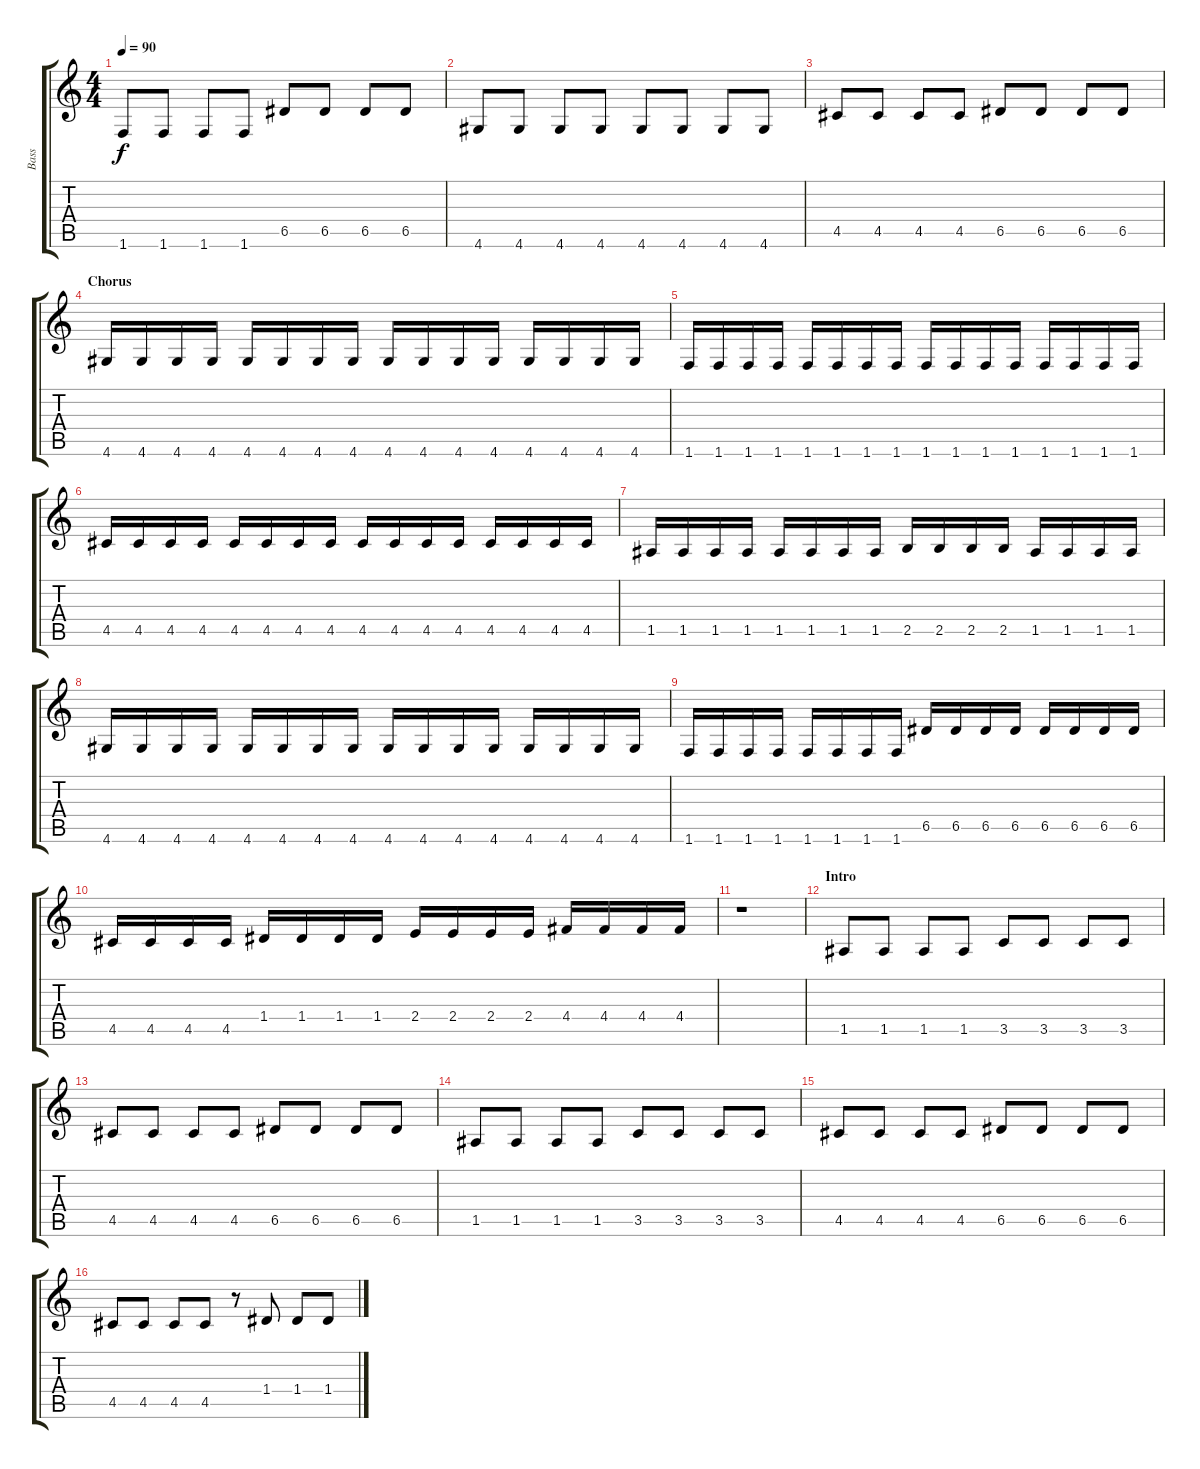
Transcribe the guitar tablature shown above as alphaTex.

\track ("Bass" "Bass") {instrument electricbasspick}
\staff {score tabs}
\tuning (E4 B3 G3 D3 A2 E2) {hide}
\ts (4 4)
\tempo 90
\clef g2
\ks c
1.6.8{dy f} 1.6.8 1.6.8 1.6.8 6.5.8 6.5.8 6.5.8 6.5.8 |
4.6.8 4.6.8 4.6.8 4.6.8 4.6.8 4.6.8 4.6.8 4.6.8 |
4.5.8 4.5.8 4.5.8 4.5.8 6.5.8 6.5.8 6.5.8 6.5.8 |
\section ("" "Chorus")
4.6.16 4.6.16 4.6.16 4.6.16 4.6.16 4.6.16 4.6.16 4.6.16 4.6.16 4.6.16 4.6.16 4.6.16 4.6.16 4.6.16 4.6.16 4.6.16 |
1.6.16 1.6.16 1.6.16 1.6.16 1.6.16 1.6.16 1.6.16 1.6.16 1.6.16 1.6.16 1.6.16 1.6.16 1.6.16 1.6.16 1.6.16 1.6.16 |
4.5.16 4.5.16 4.5.16 4.5.16 4.5.16 4.5.16 4.5.16 4.5.16 4.5.16 4.5.16 4.5.16 4.5.16 4.5.16 4.5.16 4.5.16 4.5.16 |
1.5.16 1.5.16 1.5.16 1.5.16 1.5.16 1.5.16 1.5.16 1.5.16 2.5.16 2.5.16 2.5.16 2.5.16 1.5.16 1.5.16 1.5.16 1.5.16 |
4.6.16 4.6.16 4.6.16 4.6.16 4.6.16 4.6.16 4.6.16 4.6.16 4.6.16 4.6.16 4.6.16 4.6.16 4.6.16 4.6.16 4.6.16 4.6.16 |
1.6.16 1.6.16 1.6.16 1.6.16 1.6.16 1.6.16 1.6.16 1.6.16 6.5.16 6.5.16 6.5.16 6.5.16 6.5.16 6.5.16 6.5.16 6.5.16 |
4.5.16 4.5.16 4.5.16 4.5.16 1.4.16 1.4.16 1.4.16 1.4.16 2.4.16 2.4.16 2.4.16 2.4.16 4.4.16 4.4.16 4.4.16 4.4.16 |
r.1 |
\section ("" "Intro")
1.5.8 1.5.8 1.5.8 1.5.8 3.5.8 3.5.8 3.5.8 3.5.8 |
4.5.8 4.5.8 4.5.8 4.5.8 6.5.8 6.5.8 6.5.8 6.5.8 |
1.5.8 1.5.8 1.5.8 1.5.8 3.5.8 3.5.8 3.5.8 3.5.8 |
4.5.8 4.5.8 4.5.8 4.5.8 6.5.8 6.5.8 6.5.8 6.5.8 |
4.5.8 4.5.8 4.5.8 4.5.8 r.8 1.4.8 1.4.8 1.4.8
